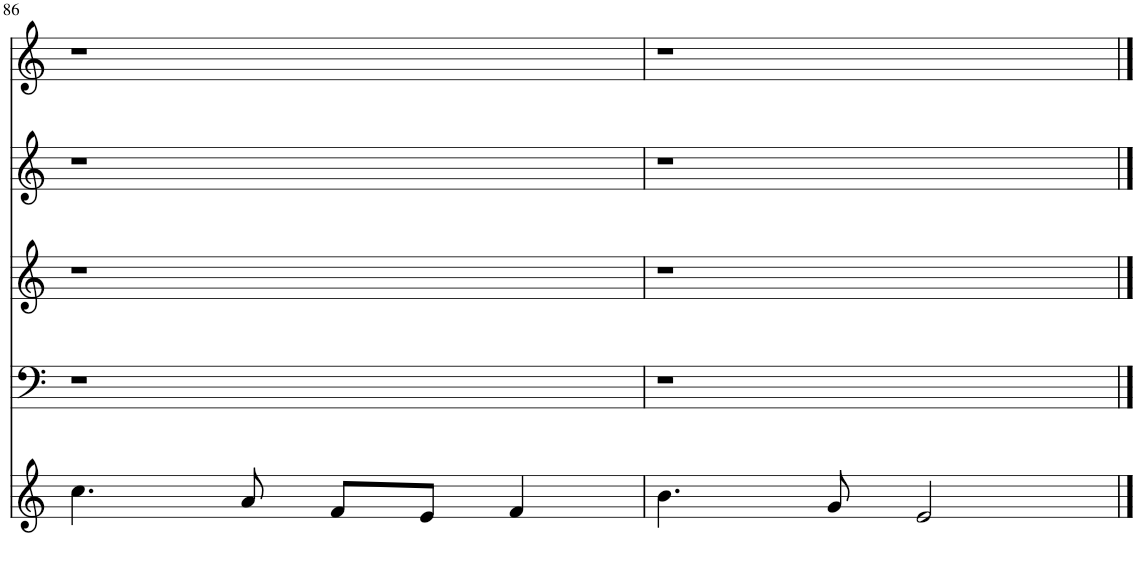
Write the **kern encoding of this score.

**kern	**kern	**kern	**kern	**kern
*part5	*part4	*part3	*part2	*part1
*staff5	*staff4	*staff3	*staff2	*staff1
*I"Piano	*I"Piano	*I"Piano	*I"Piano	*I"Piano
*I'Pno	*I'Pno	*I'Pno	*I'Pno	*I'Pno
!!LO:PB:g=z
*clefG2	*clefF4	*clefG2	*clefG2	*clefG2
*k[]	*k[]	*k[]	*k[]	*k[]
*M4/4	*M4/4	*M4/4	*M4/4	*M4/4
=86	=86	=86	=86	=86
4.cc\	1r	1r	1r	1r
8a/	.	.	.	.
8f/L	.	.	.	.
8e/J	.	.	.	.
4f/	.	.	.	.
=87	=87	=87	=87	=87
4.b\	1r	1r	1r	1r
8g/	.	.	.	.
2e/	.	.	.	.
==	==	==	==	==
*-	*-	*-	*-	*-
